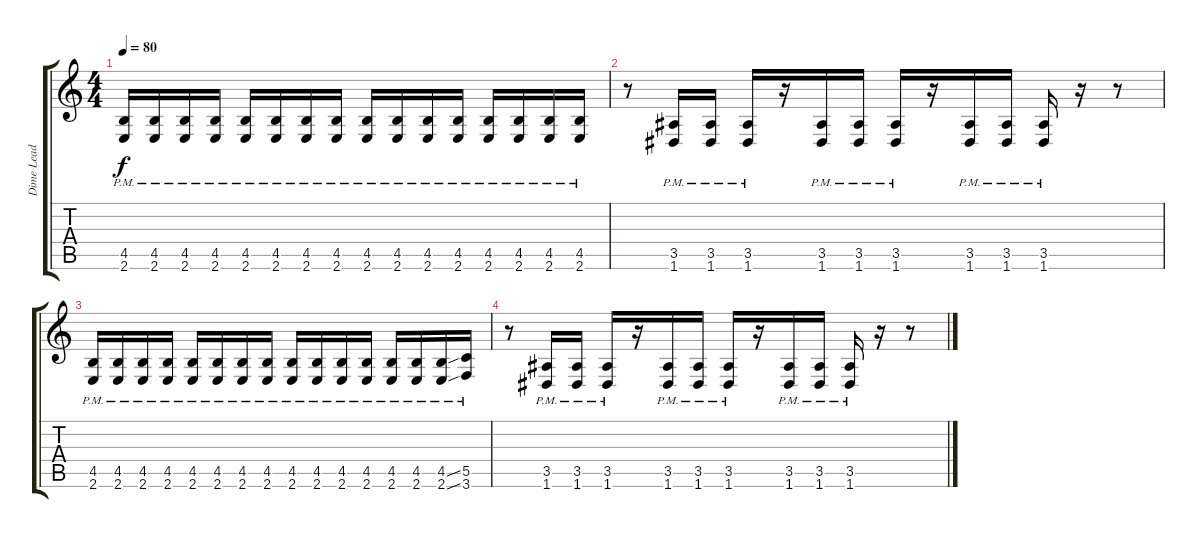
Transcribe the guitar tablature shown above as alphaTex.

\track ("Dime Lead Guitar" "Dime Lead ") {instrument distortionguitar}
\staff {score tabs}
\tuning (D4 A3 F3 C3 G2 D2) {hide}
\ts (4 4)
\tempo 80
\clef g2
\ks c
(4.5{pm} 2.6{pm}).16{dy f} (4.5{pm} 2.6{pm}).16 (4.5{pm} 2.6{pm}).16 (4.5{pm} 2.6{pm}).16 (4.5{pm} 2.6{pm}).16 (4.5{pm} 2.6{pm}).16 (4.5{pm} 2.6{pm}).16 (4.5{pm} 2.6{pm}).16 (4.5{pm} 2.6{pm}).16 (4.5{pm} 2.6{pm}).16 (4.5{pm} 2.6{pm}).16 (4.5{pm} 2.6{pm}).16 (4.5{pm} 2.6{pm}).16 (4.5{pm} 2.6{pm}).16 (4.5{pm} 2.6{pm}).16 (4.5{pm} 2.6{pm}).16 |
r.8 (3.5{pm} 1.6{pm}).16 (3.5{pm} 1.6{pm}).16 (3.5{pm} 1.6{pm}).16 r.16 (3.5{pm} 1.6{pm}).16 (3.5{pm} 1.6{pm}).16 (3.5{pm} 1.6{pm}).16 r.16 (3.5{pm} 1.6{pm}).16 (3.5{pm} 1.6{pm}).16 (3.5{pm} 1.6{pm}).16 r.16 r.8 |
(4.5{pm} 2.6{pm}).16 (4.5{pm} 2.6{pm}).16 (4.5{pm} 2.6{pm}).16 (4.5{pm} 2.6{pm}).16 (4.5{pm} 2.6{pm}).16 (4.5{pm} 2.6{pm}).16 (4.5{pm} 2.6{pm}).16 (4.5{pm} 2.6{pm}).16 (4.5{pm} 2.6{pm}).16 (4.5{pm} 2.6{pm}).16 (4.5{pm} 2.6{pm}).16 (4.5{pm} 2.6{pm}).16 (4.5{pm} 2.6{pm}).16 (4.5{pm} 2.6{pm}).16 (4.5{ss pm} 2.6{ss pm}).16 (5.5{pm} 3.6{pm}).16 |
r.8 (3.5{pm} 1.6{pm}).16 (3.5{pm} 1.6{pm}).16 (3.5{pm} 1.6{pm}).16 r.16 (3.5{pm} 1.6{pm}).16 (3.5{pm} 1.6{pm}).16 (3.5{pm} 1.6{pm}).16 r.16 (3.5{pm} 1.6{pm}).16 (3.5{pm} 1.6{pm}).16 (3.5{pm} 1.6{pm}).16 r.16 r.8
